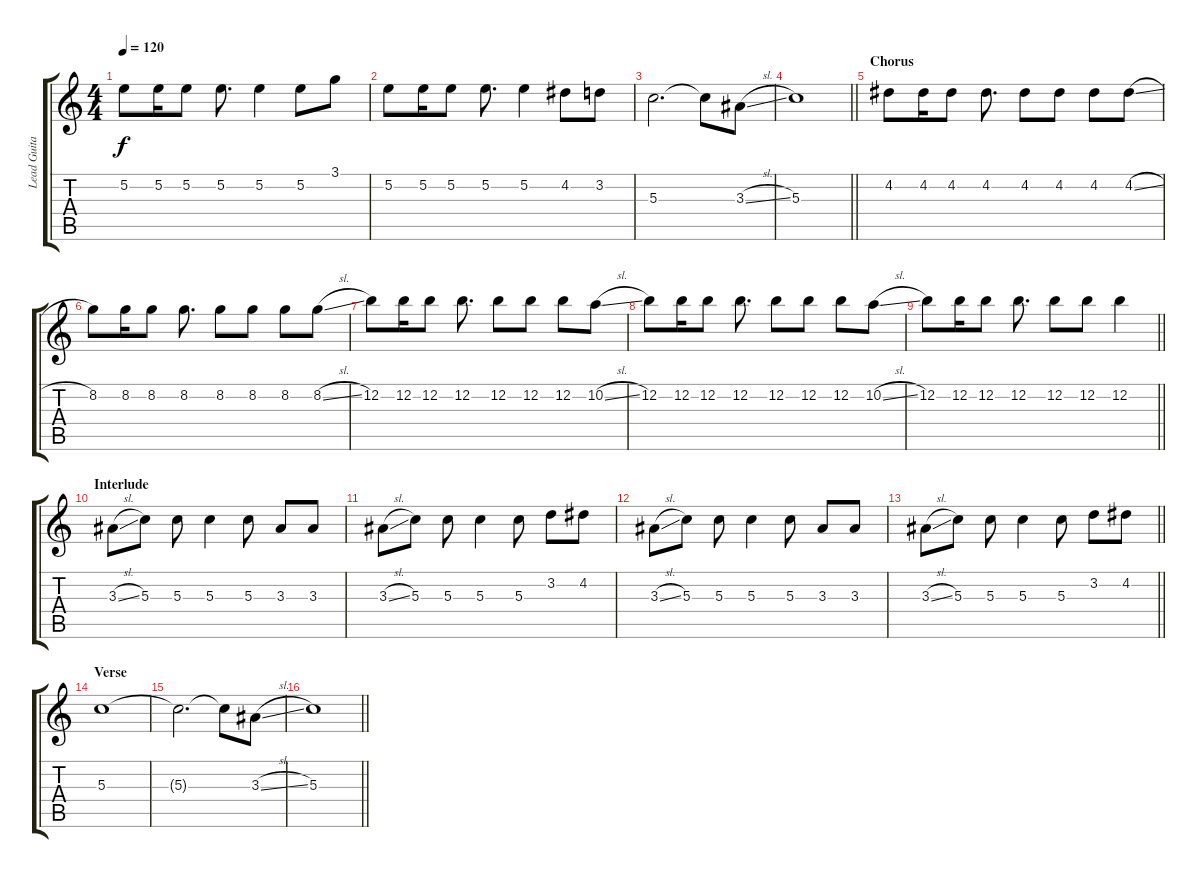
\track ("Lead Guitar" "Lead Guita") {instrument distortionguitar}
\staff {score tabs}
\tuning (E4 B3 G3 D3 A2 E2) {hide}
\ts (4 4)
\tempo 120
\clef g2
\ks c
5.2.8{dy f} 5.2.16 5.2.8 5.2.8{d} 5.2.4 5.2.8 3.1.8 |
5.2.8 5.2.16 5.2.8 5.2.8{d} 5.2.4 4.2.8 3.2.8 |
5.3.2{d} 5.3{t}.8 3.3{sl}.8 |
\barLineRight lightlight
5.3.1 |
\section ("" "Chorus")
4.2.8 4.2.16 4.2.8 4.2.8{d} 4.2.8 4.2.8 4.2.8 4.2{sl}.8 |
8.2.8 8.2.16 8.2.8 8.2.8{d} 8.2.8 8.2.8 8.2.8 8.2{sl}.8 |
12.2.8 12.2.16 12.2.8 12.2.8{d} 12.2.8 12.2.8 12.2.8 10.2{sl}.8 |
12.2.8 12.2.16 12.2.8 12.2.8{d} 12.2.8 12.2.8 12.2.8 10.2{sl}.8 |
\barLineRight lightlight
12.2.8 12.2.16 12.2.8 12.2.8{d} 12.2.8 12.2.8 12.2.4 |
\section ("" "Interlude")
3.3{sl}.8 5.3.8 5.3.8 5.3.4 5.3.8 3.3.8 3.3.8 |
3.3{sl}.8 5.3.8 5.3.8 5.3.4 5.3.8 3.2.8 4.2.8 |
3.3{sl}.8 5.3.8 5.3.8 5.3.4 5.3.8 3.3.8 3.3.8 |
\barLineRight lightlight
3.3{sl}.8 5.3.8 5.3.8 5.3.4 5.3.8 3.2.8 4.2.8 |
\section ("" "Verse")
5.3.1 |
5.3{t}.2{d} 5.3{t}.8 3.3{sl}.8 |
\barLineRight lightlight
5.3.1
